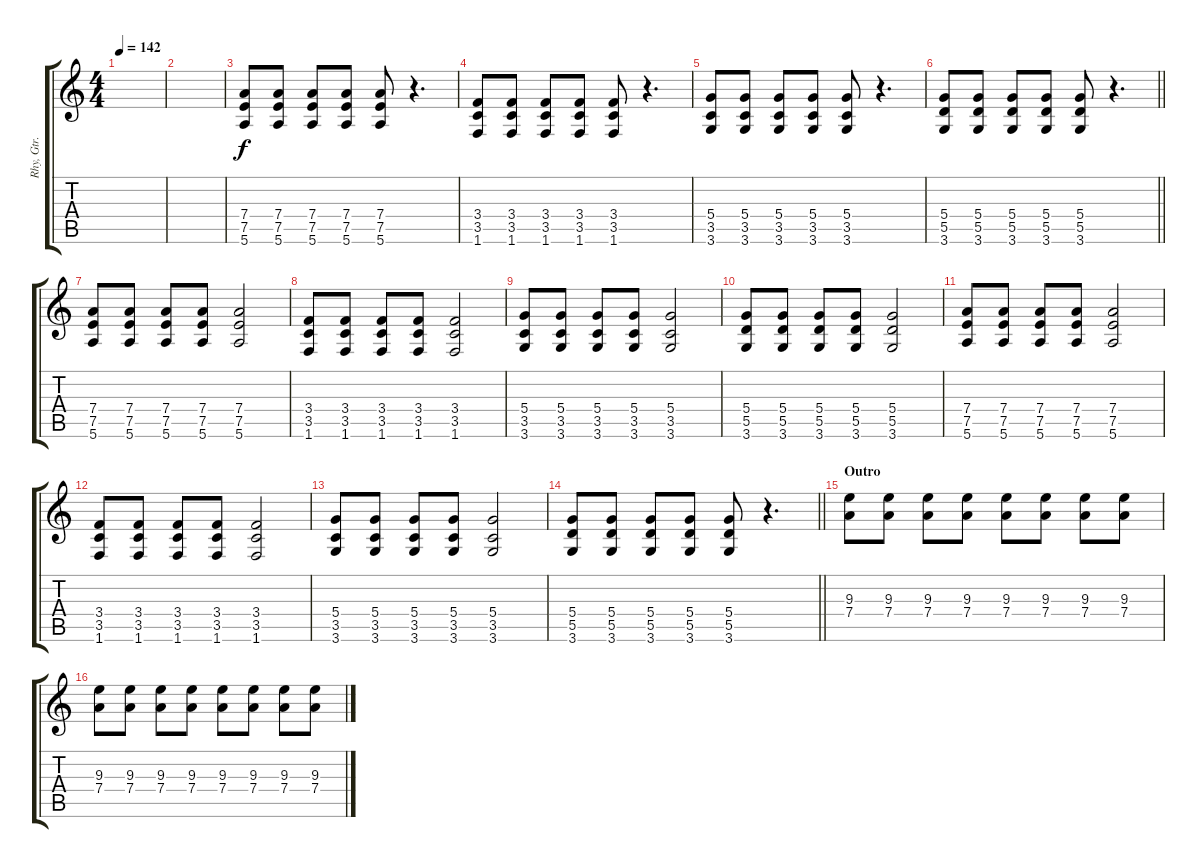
\track ("Rhy, Gtr. 2" "Rhy, Gtr. ") {instrument distortionguitar}
\staff {score tabs}
\tuning (E4 B3 G3 D3 A2 E2) {hide}
\ts (4 4)
\tempo 142
\clef g2
\ks c
|
|
(7.4 7.5 5.6).8 (7.4 7.5 5.6).8 (7.4 7.5 5.6).8 (7.4 7.5 5.6).8 (7.4 7.5 5.6).8 r.4{d} |
(3.4 3.5 1.6).8 (3.4 3.5 1.6).8 (3.4 3.5 1.6).8 (3.4 3.5 1.6).8 (3.4 3.5 1.6).8 r.4{d} |
(5.4 3.5 3.6).8 (5.4 3.5 3.6).8 (5.4 3.5 3.6).8 (5.4 3.5 3.6).8 (5.4 3.5 3.6).8 r.4{d} |
\barLineRight lightlight
(5.4 5.5 3.6).8 (5.4 5.5 3.6).8 (5.4 5.5 3.6).8 (5.4 5.5 3.6).8 (5.4 5.5 3.6).8 r.4{d} |
\section ("" "")
(7.4 7.5 5.6).8 (7.4 7.5 5.6).8 (7.4 7.5 5.6).8 (7.4 7.5 5.6).8 (7.4 7.5 5.6).2 |
(3.4 3.5 1.6).8 (3.4 3.5 1.6).8 (3.4 3.5 1.6).8 (3.4 3.5 1.6).8 (3.4 3.5 1.6).2 |
(5.4 3.5 3.6).8 (5.4 3.5 3.6).8 (5.4 3.5 3.6).8 (5.4 3.5 3.6).8 (5.4 3.5 3.6).2 |
(5.4 5.5 3.6).8 (5.4 5.5 3.6).8 (5.4 5.5 3.6).8 (5.4 5.5 3.6).8 (5.4 5.5 3.6).2 |
(7.4 7.5 5.6).8 (7.4 7.5 5.6).8 (7.4 7.5 5.6).8 (7.4 7.5 5.6).8 (7.4 7.5 5.6).2 |
(3.4 3.5 1.6).8 (3.4 3.5 1.6).8 (3.4 3.5 1.6).8 (3.4 3.5 1.6).8 (3.4 3.5 1.6).2 |
(5.4 3.5 3.6).8 (5.4 3.5 3.6).8 (5.4 3.5 3.6).8 (5.4 3.5 3.6).8 (5.4 3.5 3.6).2 |
\barLineRight lightlight
(5.4 5.5 3.6).8 (5.4 5.5 3.6).8 (5.4 5.5 3.6).8 (5.4 5.5 3.6).8 (5.4 5.5 3.6).8 r.4{d} |
\section ("" "Outro")
(9.3 7.4).8{volume 4} (9.3 7.4).8 (9.3 7.4).8 (9.3 7.4).8 (9.3 7.4).8 (9.3 7.4).8 (9.3 7.4).8 (9.3 7.4).8 |
(9.3 7.4).8 (9.3 7.4).8 (9.3 7.4).8 (9.3 7.4).8 (9.3 7.4).8 (9.3 7.4).8 (9.3 7.4).8 (9.3 7.4).8
